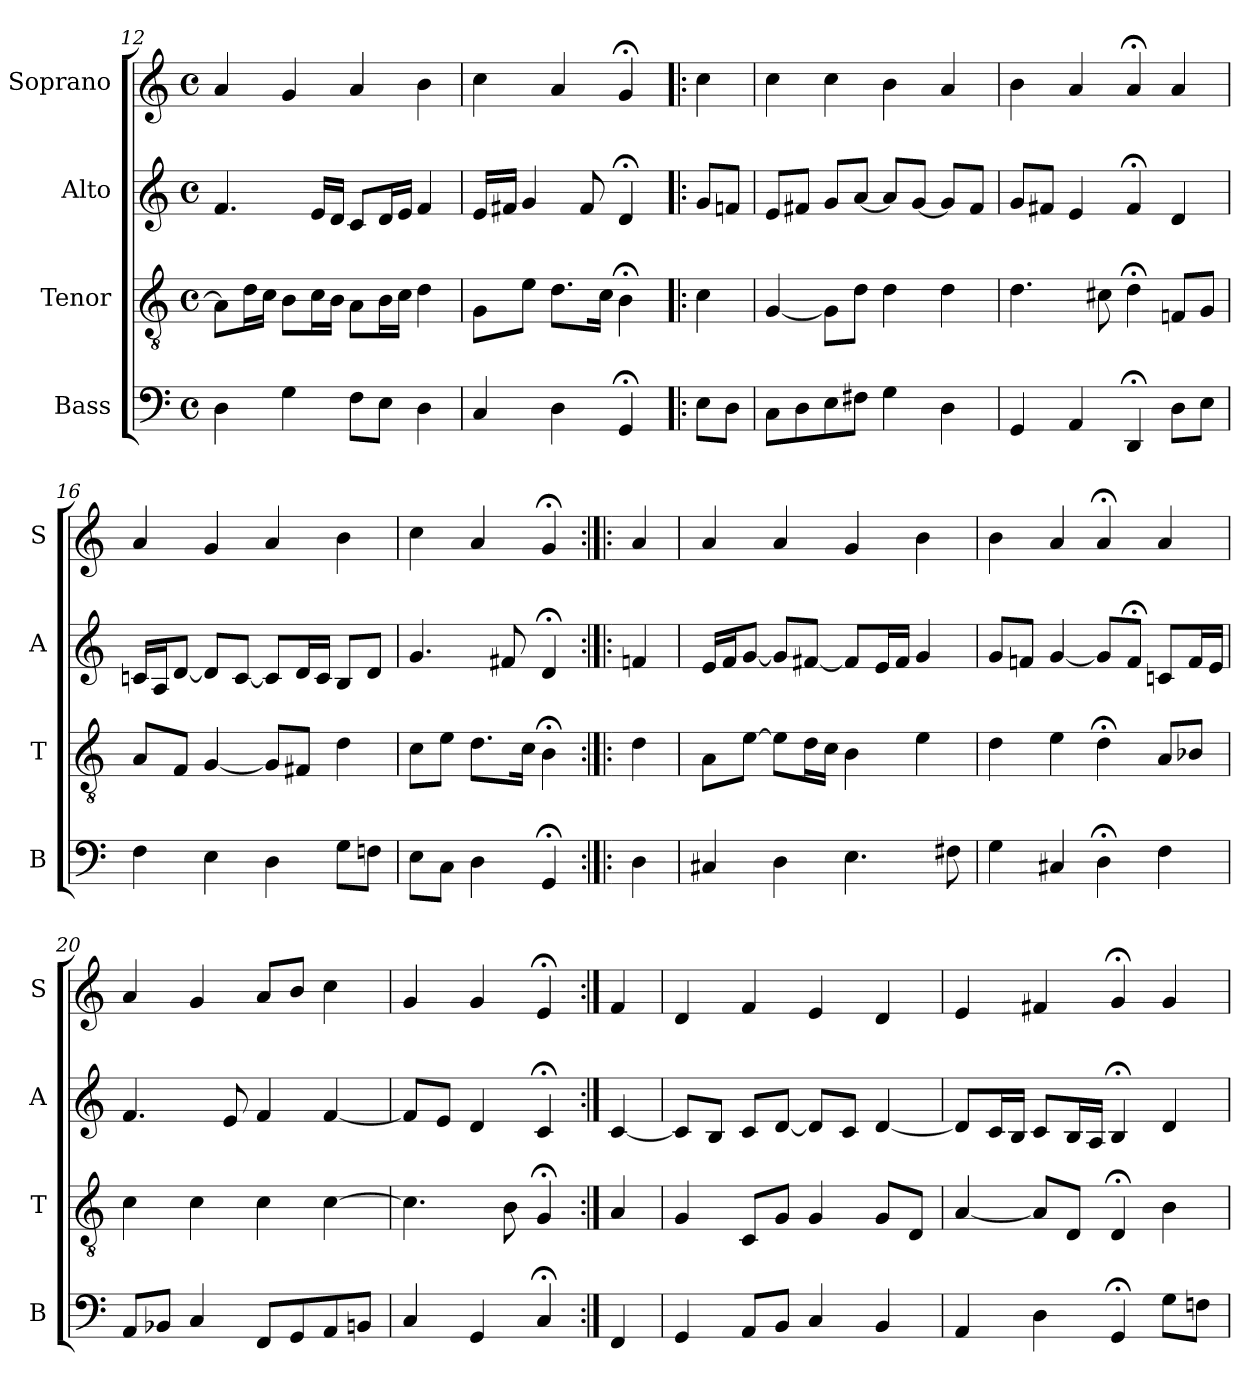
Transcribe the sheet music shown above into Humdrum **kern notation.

**kern	**kern	**kern	**kern
*part4	*part3	*part2	*part1
*staff4	*staff3	*staff2	*staff1
*I"Bass	*I"Tenor	*I"Alto	*I"Soprano
*I'B	*I'T	*I'A	*I'S
*clefF4	*clefGv2	*clefG2	*clefG2
*k[]	*k[]	*k[]	*k[]
*E:phr	*E:phr	*E:phr	*E:phr
*M4/4	*M4/4	*M4/4	*M4/4
*met(c)	*met(c)	*met(c)	*met(c)
=12	=12	=12	=12
4D	8AL]	4.f	4a
.	16dL	.	.
.	16cJJ	.	.
4G	8BL	.	4g
.	16cL	16eLL	.
.	16BJJ	16dJJ	.
8FL	8AL	8cL	4a
8EJ	16BL	16dL	.
.	16cJJ	16eJJ	.
4Di	4di	4fi	4bi
=13	=13	=13	=13
4C	8GL	16eLL	4cc
.	.	16f#XJJ	.
.	8eJ	4g	.
4D	8.dL	.	4a
.	.	8f#	.
.	16cJk	.	.
4GG;<	4B;<	4d;<	4g;<
=!|:	=!|:	=!|:	=!|:
8EL	4c	8gL	4cc
8DJ	.	8fnJ	.
=14	=14	=14	=14
8CL	[4G	8eL	4cc
8D	.	8f#XJ	.
8E	8GL]	8gL	4cc
8F#XJ	8dJ	[8aJ	.
4G	4d	8aL]	4b
.	.	[8gJ	.
4D	4d	8gL]	4a
.	.	8f#J	.
=15	=15	=15	=15
4GG	4.d	8gL	4b
.	.	8f#XJ	.
4AA	.	4e	4a
.	8c#X	.	.
4DD;<	4d;<	4f#;<	4a;<
8DL	8FnL	4d	4a
8EJ	8GJ	.	.
=16	=16	=16	=16
4F	8AL	16cnLL	4a
.	.	16AJ	.
.	8FJ	[8dJ	.
4E	[4G	8dL]	4g
.	.	[8cJ	.
4D	8GL]	8cL]	4a
.	8F#XJ	16dL	.
.	.	16cJJ	.
8GL	4d	8BL	4b
8FnJ	.	8dJ	.
=17	=17	=17	=17
8EL	8cL	4.g	4cc
8CJ	8eJ	.	.
4D	8.dL	.	4a
.	.	8f#X	.
.	16cJk	.	.
4GG;<	4B;<	4d;<	4g;<
=:|!|:	=:|!|:	=:|!|:	=:|!|:
4D	4d	4fn	4a
=18	=18	=18	=18
4C#X	8AL	16eLL	4a
.	.	16fJ	.
.	[8eJ	[8gJ	.
4D	8eL]	8gL]	4a
.	16dL	[8f#XJ	.
.	16cJJ	.	.
4.E	4B	8f#L]	4g
.	.	16eL	.
.	.	16f#JJ	.
.	4e	4g	4b
8F#X	.	.	.
=19	=19	=19	=19
4G	4d	8gL	4b
.	.	8fnJ	.
4C#X	4e	[4g	4a
4D;<	4d;<	8gL]	4a;<
.	.	8f;<J	.
4F	8AL	8cnL	4a
.	8B-XJ	16fL	.
.	.	16eJJ	.
=20	=20	=20	=20
8AAL	4c	4.f	4a
8BB-XJ	.	.	.
4C	4c	.	4g
.	.	8e	.
8FFL	4c	4f	8aL
8GG	.	.	8bJ
8AA	[4c	[4f	4cc
8BBnJ	.	.	.
=21	=21	=21	=21
4C	4.c]	8fL]	4g
.	.	8eJ	.
4GG	.	4d	4g
.	8B	.	.
4C;<	4G;<	4c;<	4e;<
=:|!	=:|!	=:|!	=:|!
4FF	4A	[4c	4f
=22	=22	=22	=22
4GG	4G	8cL]	4d
.	.	8BJ	.
8AAL	8CL	8cL	4f
8BBJ	8GJ	[8dJ	.
4C	4G	8dL]	4e
.	.	8cJ	.
4BB	8GL	[4d	4d
.	8DJ	.	.
=23	=23	=23	=23
4AA	[4A	8dL]	4e
.	.	16cL	.
.	.	16BJJ	.
4D	8AL]	8cL	4f#X
.	8DJ	16BL	.
.	.	16AJJ	.
4GG;<	4D;<	4B;<	4g;<
8GL	4B	4d	4g
8FnJ	.	.	.
=	=	=	=
*-	*-	*-	*-
